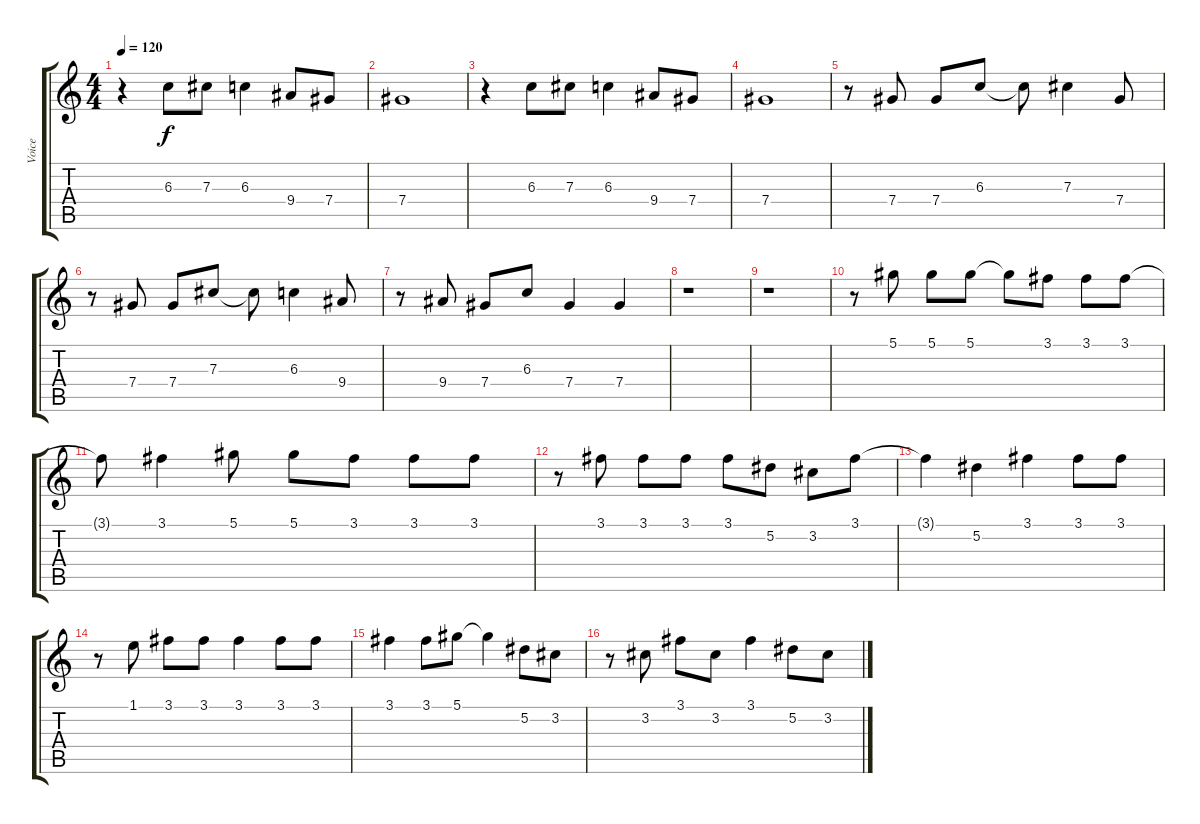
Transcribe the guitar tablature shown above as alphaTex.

\track ("Voice" "Voice") {instrument contrabass}
\staff {score tabs}
\tuning (Eb4 Bb3 Gb3 Db3 Ab2 Eb2) {hide}
\ts (4 4)
\tempo 120
\clef g2
\ks c
r.4{dy f} 6.3.8 7.3.8 6.3.4 9.4.8 7.4.8 |
7.4.1 |
r.4 6.3.8 7.3.8 6.3.4 9.4.8 7.4.8 |
7.4.1 |
r.8 7.4.8 7.4.8 6.3.8 6.3{t}.8 7.3.4 7.4.8 |
r.8 7.4.8 7.4.8 7.3.8 7.3{t}.8 6.3.4 9.4.8 |
r.8 9.4.8 7.4.8 6.3.8 7.4.4 7.4.4 |
r.1 |
r.1 |
r.8 5.1.8 5.1.8 5.1.8 5.1{t}.8 3.1.8 3.1.8 3.1.8 |
3.1{t}.8 3.1.4 5.1.8 5.1.8 3.1.8 3.1.8 3.1.8 |
r.8 3.1.8 3.1.8 3.1.8 3.1.8 5.2.8 3.2.8 3.1.8 |
3.1{t}.4 5.2.4 3.1.4 3.1.8 3.1.8 |
r.8 1.1.8 3.1.8 3.1.8 3.1.4 3.1.8 3.1.8 |
3.1.4 3.1.8 5.1.8 5.1{t}.4 5.2.8 3.2.8 |
r.8 3.2.8 3.1.8 3.2.8 3.1.4 5.2.8 3.2.8
